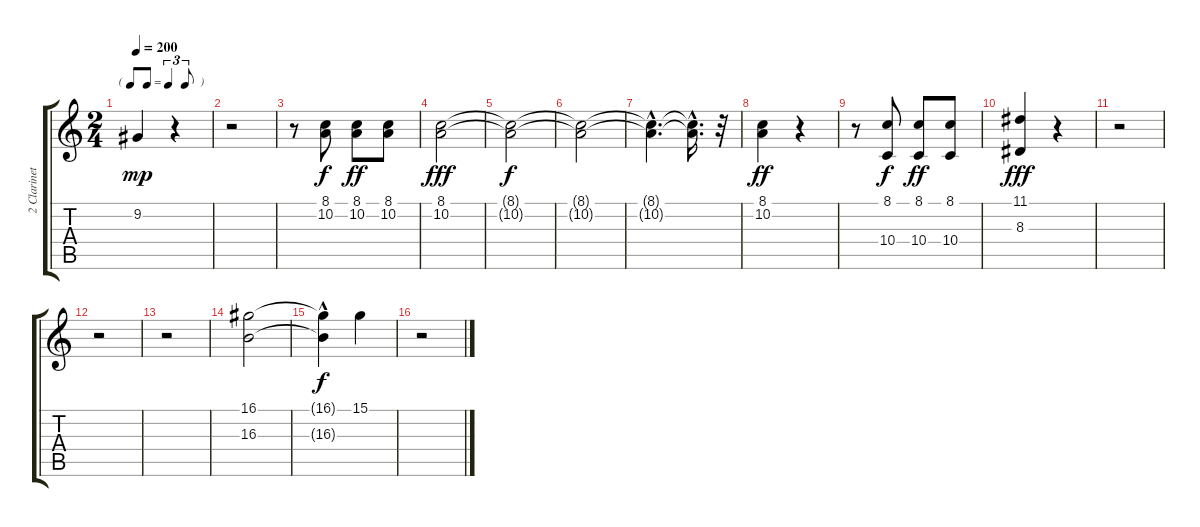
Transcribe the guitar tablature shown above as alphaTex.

\track ("2 Clarinets in Bb" "2 Clarinet") {instrument clarinet}
\staff {score tabs}
\tuning (E4 B3 G3 D3 A2 E2) {hide}
\ts (2 4)
\tf triplet8th
\tempo 200
\clef g2
\ks c
9.2.4{dy mp} r.4 |
r.2 |
r.8 (8.1 10.2).8{dy f} (8.1 10.2).8{dy ff} (8.1 10.2).8 |
(8.1 10.2).2{dy fff} |
(8.1{t} 10.2{t}).2{dy f} |
(8.1{t} 10.2{t}).2 |
(8.1{hac t} 10.2{hac t}).4{d} (8.1{hac t} 10.2{hac t}).16{d} r.32 |
(8.1 10.2).4{dy ff} r.4 |
r.8 (8.1 10.4).8{dy f} (8.1 10.4).8{dy ff} (8.1 10.4).8 |
(11.1 8.3).4{dy fff} r.4 |
r.2 |
r.2 |
r.2 |
(16.1 16.3).2 |
(16.1{t} 16.3{hac t}).4{dy f} 15.1.4 |
r.2
